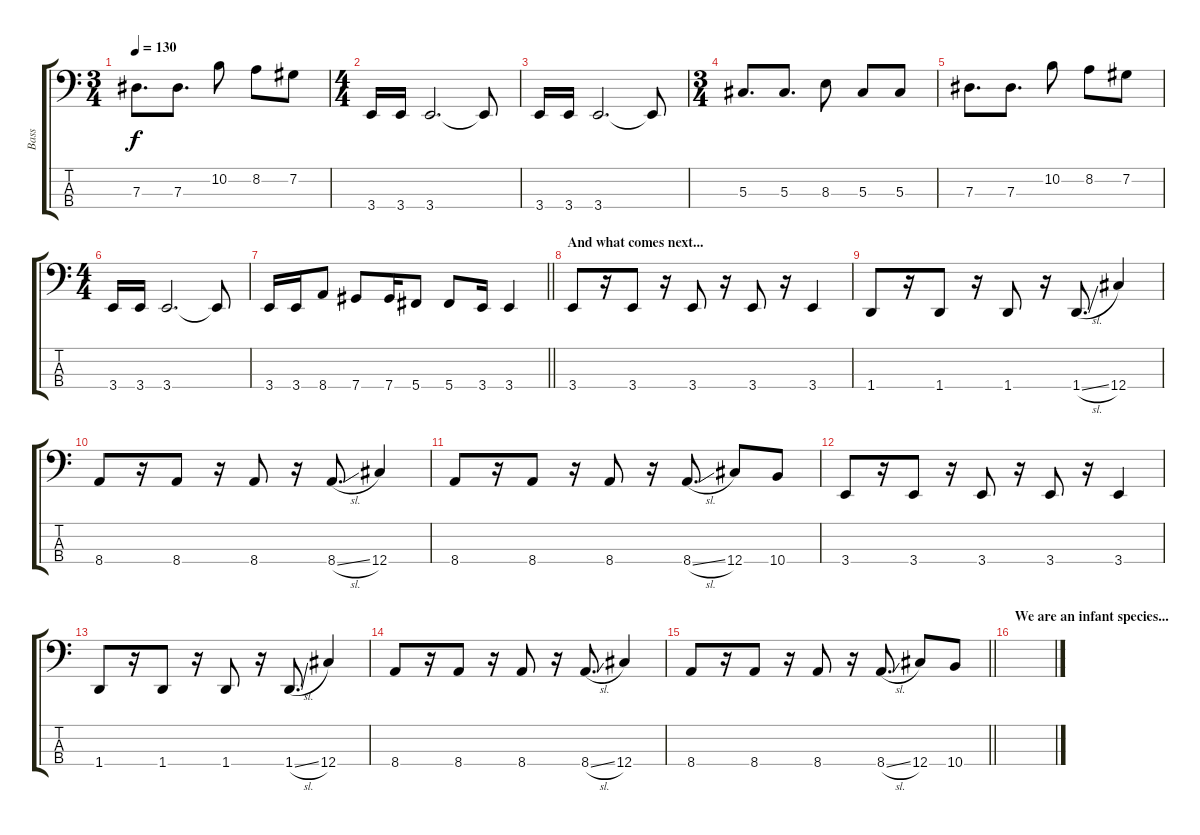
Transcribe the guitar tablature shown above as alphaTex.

\track ("Bass" "Bass") {instrument electricbasspick}
\staff {score tabs}
\tuning (Gb2 Db2 Ab1 Db1) {hide}
\ts (3 4)
\tempo 130
\clef f4
\ks c
7.3.8{d dy f} 7.3.8{d} 10.2.8 8.2.8 7.2.8 |
\ts (4 4)
3.4.16 3.4.16 3.4.2{d} 3.4{t}.8 |
3.4.16 3.4.16 3.4.2{d} 3.4{t}.8 |
\ts (3 4)
5.3.8{d} 5.3.8{d} 8.3.8 5.3.8 5.3.8 |
7.3.8{d} 7.3.8{d} 10.2.8 8.2.8 7.2.8 |
\ts (4 4)
3.4.16 3.4.16 3.4.2{d} 3.4{t}.8 |
\barLineRight lightlight
3.4.16 3.4.16 8.4.8 7.4.8 7.4.16 5.4.8 5.4.8 3.4.16 3.4.4 |
\section ("" "And what comes next...")
3.4.8 r.16 3.4.8 r.16 3.4.8 r.16 3.4.8 r.16 3.4.4 |
1.4.8 r.16 1.4.8 r.16 1.4.8 r.16 1.4{sl}.8{d} 12.4.4 |
8.4.8 r.16 8.4.8 r.16 8.4.8 r.16 8.4{sl}.8{d} 12.4.4 |
8.4.8 r.16 8.4.8 r.16 8.4.8 r.16 8.4{sl}.8{d} 12.4.8 10.4.8 |
3.4.8 r.16 3.4.8 r.16 3.4.8 r.16 3.4.8 r.16 3.4.4 |
1.4.8 r.16 1.4.8 r.16 1.4.8 r.16 1.4{sl}.8{d} 12.4.4 |
8.4.8 r.16 8.4.8 r.16 8.4.8 r.16 8.4{sl}.8{d} 12.4.4 |
\barLineRight lightlight
8.4.8 r.16 8.4.8 r.16 8.4.8 r.16 8.4{sl}.8{d} 12.4.8 10.4.8 |
\section ("" "We are an infant species...")
